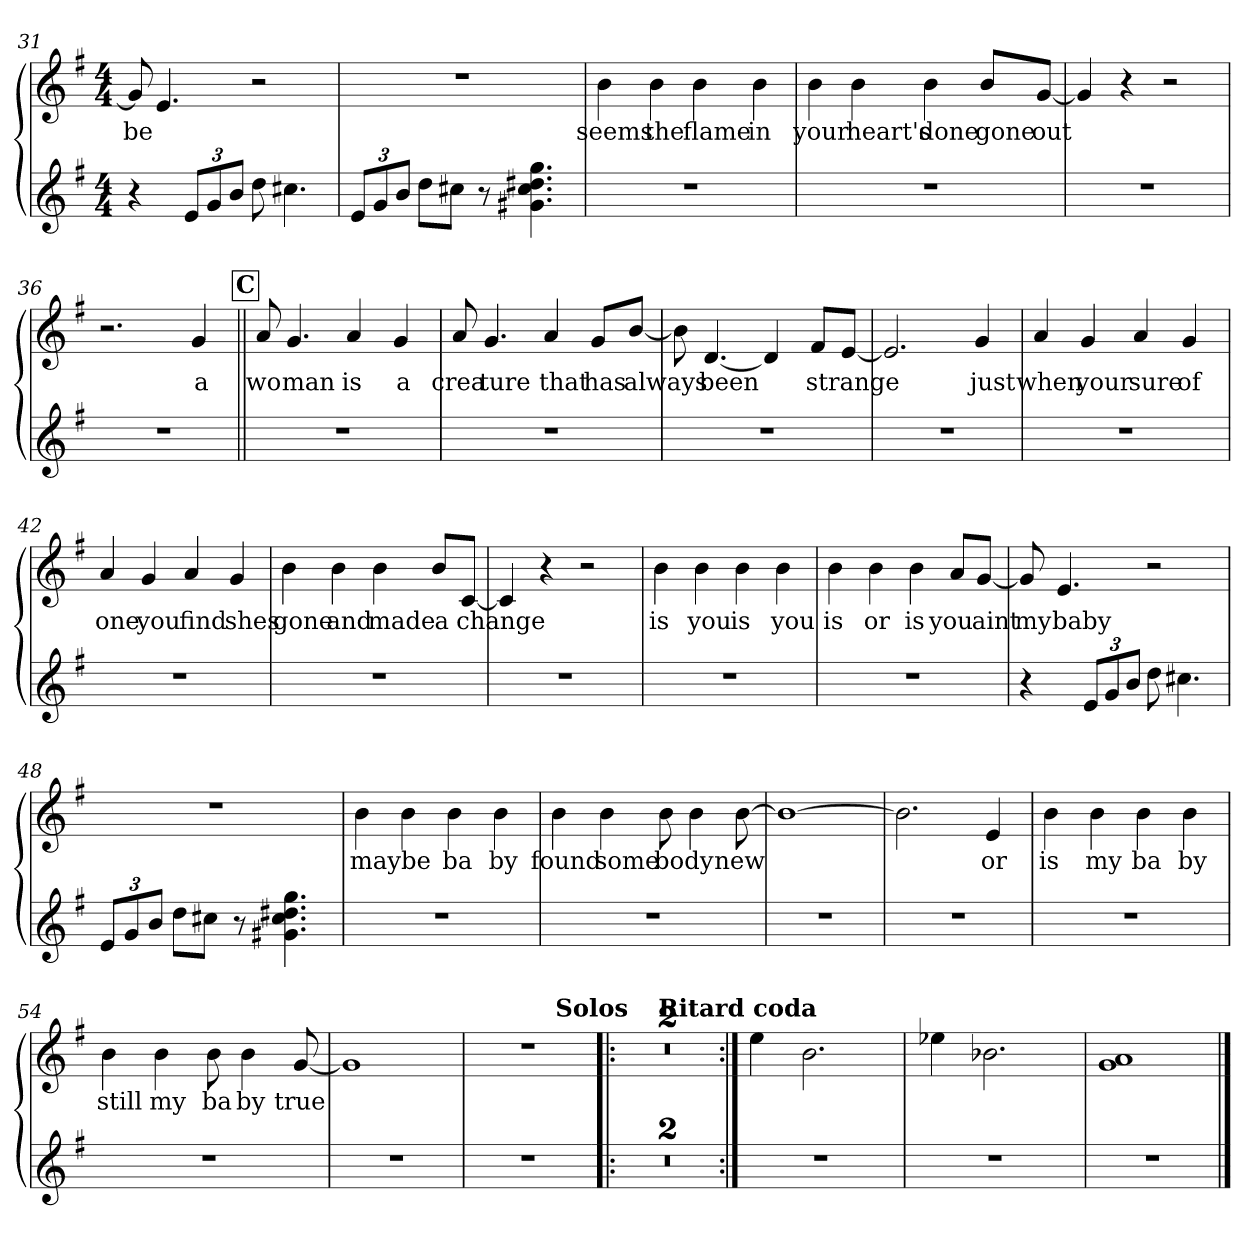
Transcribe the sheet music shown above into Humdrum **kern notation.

**kern	**kern	**text
*part2	*part1	*part1
*staff2	*staff1	*staff1
!!LO:PB:g=z
*clefG2	*clefG2	*
*k[f#]	*k[f#]	*
*e:	*e:	*
*M4/4	*M4/4	*
=31	=31	=31
!	!	!LO:LY:b
4r	8g/]	be
.	4.e/	.
12e/L	.	.
12g/	.	.
12b/J	.	.
8dd\	2r	.
4.cc#X\	.	.
=32	=32	=32
12e/L	1r	.
12g/	.	.
12b/J	.	.
8dd\L	.	.
8cc#X\J	.	.
8r	.	.
4.g#X\ 4.cc#\ 4.dd#X\ 4.gg\	.	.
=33	=33	=33
!	!	!LO:LY:b
1r	4b\	seems
!	!	!LO:LY:b
.	4b\	the
!	!	!LO:LY:b
.	4b\	flame
!	!	!LO:LY:b
.	4b\	in
=34	=34	=34
!	!	!LO:LY:b
1r	4b\	your
!	!	!LO:LY:b
.	4b\	heart's
!	!	!LO:LY:b
.	4b\	done
!	!	!LO:LY:b
.	8b/L	gone
!	!	!LO:LY:b
.	[8g/J	out
!!LO:LB:g=z
=35	=35	=35
1r	4g/]	.
.	4r	.
.	2r	.
=36	=36	=36
1r	2.r	.
!	!	!LO:LY:b
.	4g/	a
!!LO:REH:place=s1:a:fs=15.4:t=C
=37||	=37||	=37||
!	!	!LO:LY:b
1r	8a/	wo
!	!	!LO:LY:b
.	4.g/	man
!	!	!LO:LY:b
.	4a/	is
!	!	!LO:LY:b
.	4g/	a
=38	=38	=38
!	!	!LO:LY:b
1r	8a/	crea
!	!	!LO:LY:b
.	4.g/	ture
!	!	!LO:LY:b
.	4a/	that
!	!	!LO:LY:b
.	8g/L	has
!	!	!LO:LY:b
.	[8b/J	always
=39	=39	=39
1r	8b\]	.
!	!	!LO:LY:b
.	[4.d/	been
.	4d/]	.
!	!	!LO:LY:b
.	8f#/L	strange
.	[8e/J	.
!!LO:LB:g=z
=40	=40	=40
1r	2.e/]	.
!	!	!LO:LY:b
.	4g/	just
=41	=41	=41
!	!	!LO:LY:b
1r	4a/	when
!	!	!LO:LY:b
.	4g/	your
!	!	!LO:LY:b
.	4a/	sure
!	!	!LO:LY:b
.	4g/	of
=42	=42	=42
!	!	!LO:LY:b
1r	4a/	one
!	!	!LO:LY:b
.	4g/	you
!	!	!LO:LY:b
.	4a/	find
!	!	!LO:LY:b
.	4g/	shes
=43	=43	=43
!	!	!LO:LY:b
1r	4b\	gone
!	!	!LO:LY:b
.	4b\	and
!	!	!LO:LY:b
.	4b\	made
!	!	!LO:LY:b
.	8b/L	a
!	!	!LO:LY:b
.	[8c/J	change
=44	=44	=44
1r	4c/]	.
.	4r	.
.	2r	.
!!LO:LB:g=z
=45	=45	=45
!	!	!LO:LY:b
1r	4b\	is
!	!	!LO:LY:b
.	4b\	you
!	!	!LO:LY:b
.	4b\	is
!	!	!LO:LY:b
.	4b\	you
=46	=46	=46
!	!	!LO:LY:b
1r	4b\	is
!	!	!LO:LY:b
.	4b\	or
!	!	!LO:LY:b
.	4b\	is
!	!	!LO:LY:b
.	8a/L	you
!	!	!LO:LY:b
.	[8g/J	aint
=47	=47	=47
!	!	!LO:LY:b
4r	8g/]	my
!	!	!LO:LY:b
.	4.e/	baby
12e/L	.	.
12g/	.	.
12b/J	.	.
8dd\	2r	.
4.cc#X\	.	.
=48	=48	=48
12e/L	1r	.
12g/	.	.
12b/J	.	.
8dd\L	.	.
8cc#X\J	.	.
8r	.	.
4.g#X\ 4.cc#\ 4.dd#X\ 4.gg\	.	.
=49	=49	=49
!	!	!LO:LY:b
1r	4b\	maybe
.	4b\	.
!	!	!LO:LY:b
.	4b\	ba
!	!	!LO:LY:b
.	4b\	by
!!LO:LB:g=z
=50	=50	=50
!	!	!LO:LY:b
1r	4b\	found
!	!	!LO:LY:b
.	4b\	some
!	!	!LO:LY:b
.	8b\	body
.	4b\	.
!	!	!LO:LY:b
.	[8b\	new
=51	=51	=51
1r	1b_	.
=52	=52	=52
1r	2.b\]	.
!	!	!LO:LY:b
.	4e/	or
=53	=53	=53
!	!	!LO:LY:b
1r	4b\	is
!	!	!LO:LY:b
.	4b\	my
!	!	!LO:LY:b
.	4b\	ba
!	!	!LO:LY:b
.	4b\	by
=54	=54	=54
!	!	!LO:LY:b
1r	4b\	still
!	!	!LO:LY:b
.	4b\	my
!	!	!LO:LY:b
.	8b\	ba
!	!	!LO:LY:b
.	4b\	by
!	!	!LO:LY:b
.	[8g/	true
=55	=55	=55
1r	1g]	.
=56	=56	=56
1r	1r	.
!!LO:LB:g=z
!!LO:REH:place=s1:a:enc=none:fs=15.4:t=Solos
=57!|:	=57!|:	=57!|:
1r	1r	.
=58	=58	=58
1r	1r	.
!!LO:LB:g=z
!!LO:REH:place=s1:a:enc=none:fs=15.4:t=Ritard coda
=59:|!	=59:|!	=59:|!
1r	4ee\	.
.	2.b\	.
=60	=60	=60
1r	4ee-X\	.
.	2.b-X\	.
=61	=61	=61
1r	1g 1a	.
==	==	==
*-	*-	*-
